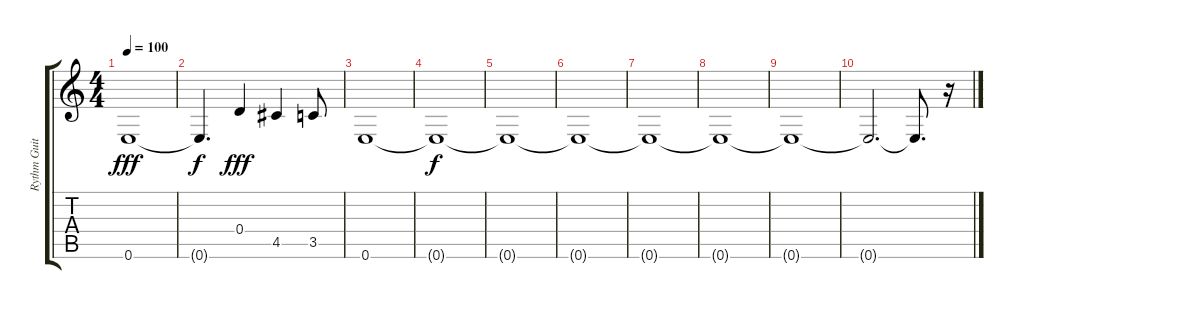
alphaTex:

\track ("Rythm Guitar" "Rythm Guit") {instrument distortionguitar}
\staff {score tabs}
\tuning (E4 B3 G3 D3 A2 E2) {hide}
\ts (4 4)
\tempo 100
\clef g2
\ks c
0.6.1{dy fff} |
0.6{t}.4{d dy f} 0.4.4{dy fff volume 16} 4.5.4 3.5.8 |
0.6.1 |
0.6{t}.1{dy f} |
0.6{t}.1 |
0.6{t}.1 |
0.6{t}.1 |
0.6{t}.1 |
0.6{t}.1 |
0.6{t}.2{d} 0.6{t}.8{d} r.16
